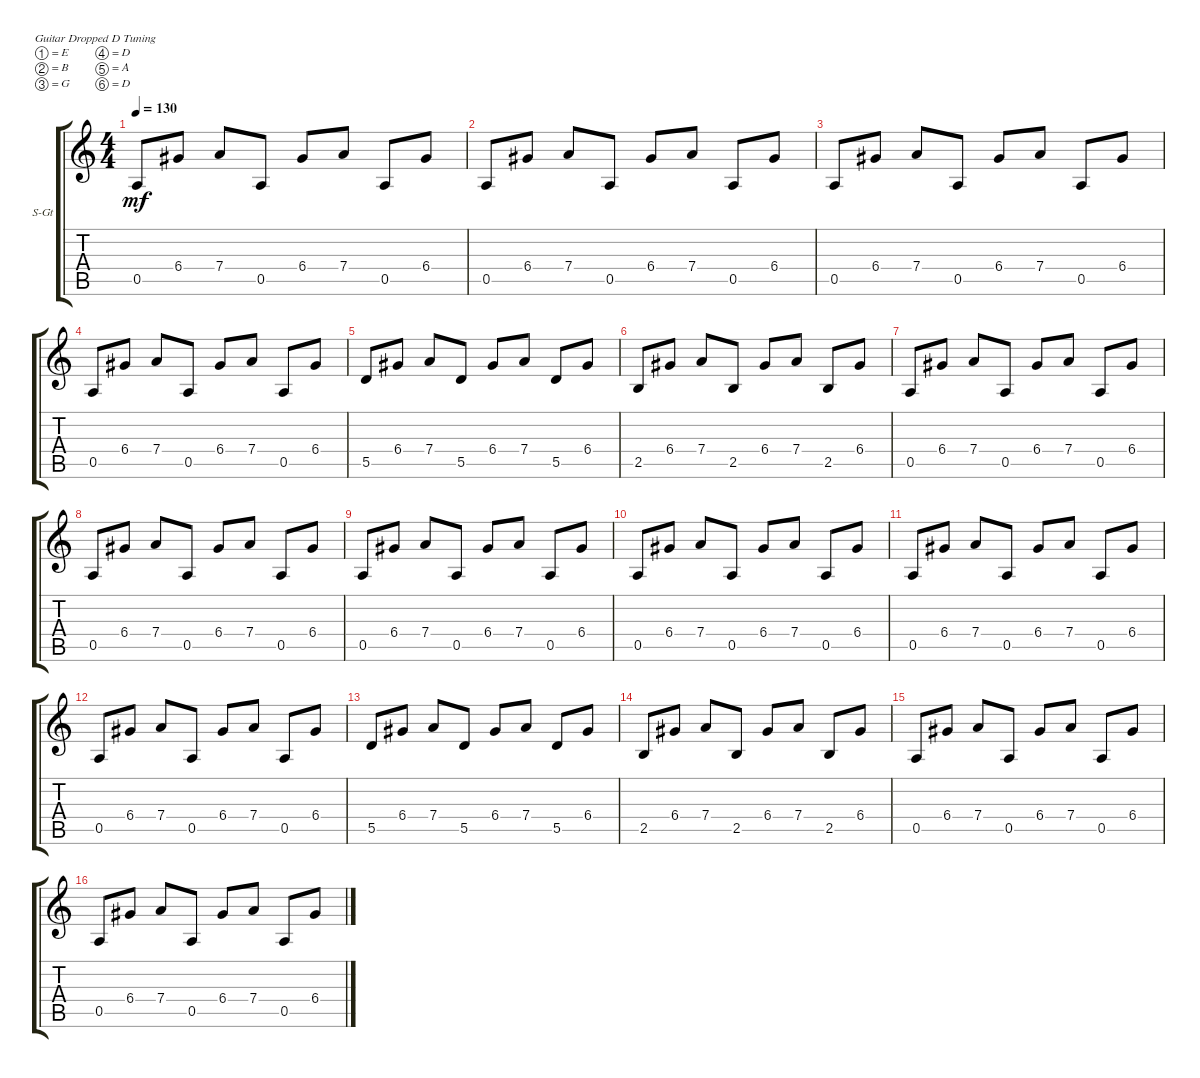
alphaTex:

\defaultSystemsLayout 4
\bracketExtendMode groupsimilarinstruments
\firstSystemTrackNameOrientation horizontal
\otherSystemsTrackNameOrientation horizontal
\track ("Steel Guitar" "S-Gt") {instrument acousticguitarsteel}
\staff {score tabs}
\tuning (E4 B3 G3 D3 A2 D2)
\ts (4 4)
\tempo 130
\clef g2
\ks c
0.5.8{dy mf instrument acousticguitarsteel} 6.4.8 7.4.8 0.5.8 6.4.8 7.4.8 0.5.8 6.4.8 |
0.5.8 6.4.8 7.4.8 0.5.8 6.4.8 7.4.8 0.5.8 6.4.8 |
0.5.8 6.4.8 7.4.8 0.5.8 6.4.8 7.4.8 0.5.8 6.4.8 |
0.5.8 6.4.8 7.4.8 0.5.8 6.4.8 7.4.8 0.5.8 6.4.8 |
5.5.8 6.4.8 7.4.8 5.5.8 6.4.8 7.4.8 5.5.8 6.4.8 |
2.5.8 6.4.8 7.4.8 2.5.8 6.4.8 7.4.8 2.5.8 6.4.8 |
0.5.8 6.4.8 7.4.8 0.5.8 6.4.8 7.4.8 0.5.8 6.4.8 |
0.5.8 6.4.8 7.4.8 0.5.8 6.4.8 7.4.8 0.5.8 6.4.8 |
0.5.8 6.4.8 7.4.8 0.5.8 6.4.8 7.4.8 0.5.8 6.4.8 |
0.5.8 6.4.8 7.4.8 0.5.8 6.4.8 7.4.8 0.5.8 6.4.8 |
0.5.8 6.4.8 7.4.8 0.5.8 6.4.8 7.4.8 0.5.8 6.4.8 |
0.5.8 6.4.8 7.4.8 0.5.8 6.4.8 7.4.8 0.5.8 6.4.8 |
5.5.8 6.4.8 7.4.8 5.5.8 6.4.8 7.4.8 5.5.8 6.4.8 |
2.5.8 6.4.8 7.4.8 2.5.8 6.4.8 7.4.8 2.5.8 6.4.8 |
0.5.8 6.4.8 7.4.8 0.5.8 6.4.8 7.4.8 0.5.8 6.4.8 |
0.5.8 6.4.8 7.4.8 0.5.8 6.4.8 7.4.8 0.5.8 6.4.8
